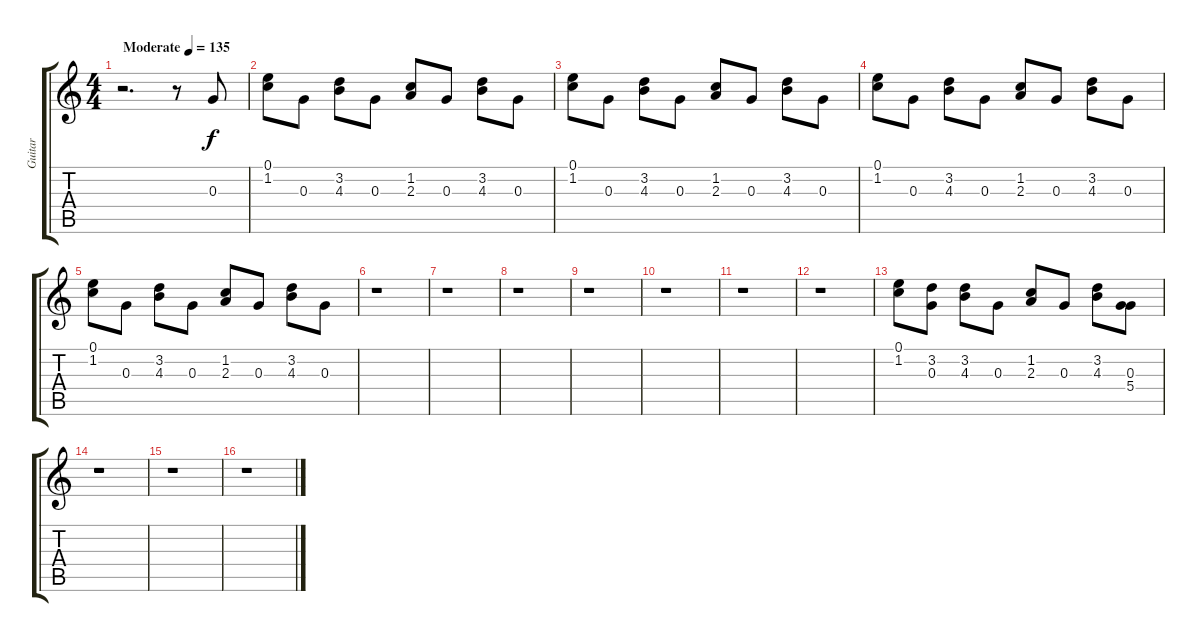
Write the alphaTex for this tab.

\track ("Guitar" "Guitar") {instrument electricguitarjazz}
\staff {score tabs}
\tuning (E4 B3 G3 D3 A2 E2) {hide}
\ts (4 4)
\tempo (135 "Moderate")
\clef g2
\ks c
r.2{d dy f instrument electricguitarjazz} r.8 0.3.8 |
(0.1 1.2).8 0.3.8 (3.2 4.3).8 0.3.8 (1.2 2.3).8 0.3.8 (3.2 4.3).8 0.3.8 |
(0.1 1.2).8 0.3.8 (3.2 4.3).8 0.3.8 (1.2 2.3).8 0.3.8 (3.2 4.3).8 0.3.8 |
(0.1 1.2).8 0.3.8 (3.2 4.3).8 0.3.8 (1.2 2.3).8 0.3.8 (3.2 4.3).8 0.3.8 |
(0.1 1.2).8 0.3.8 (3.2 4.3).8 0.3.8 (1.2 2.3).8 0.3.8 (3.2 4.3).8 0.3.8 |
r.1 |
r.1 |
r.1 |
r.1 |
r.1 |
r.1 |
r.1 |
(0.1 1.2).8 (3.2 0.3).8 (3.2 4.3).8 0.3.8 (1.2 2.3).8 0.3.8 (3.2 4.3).8 (0.3 5.4).8 |
r.1 |
r.1 |
r.1
